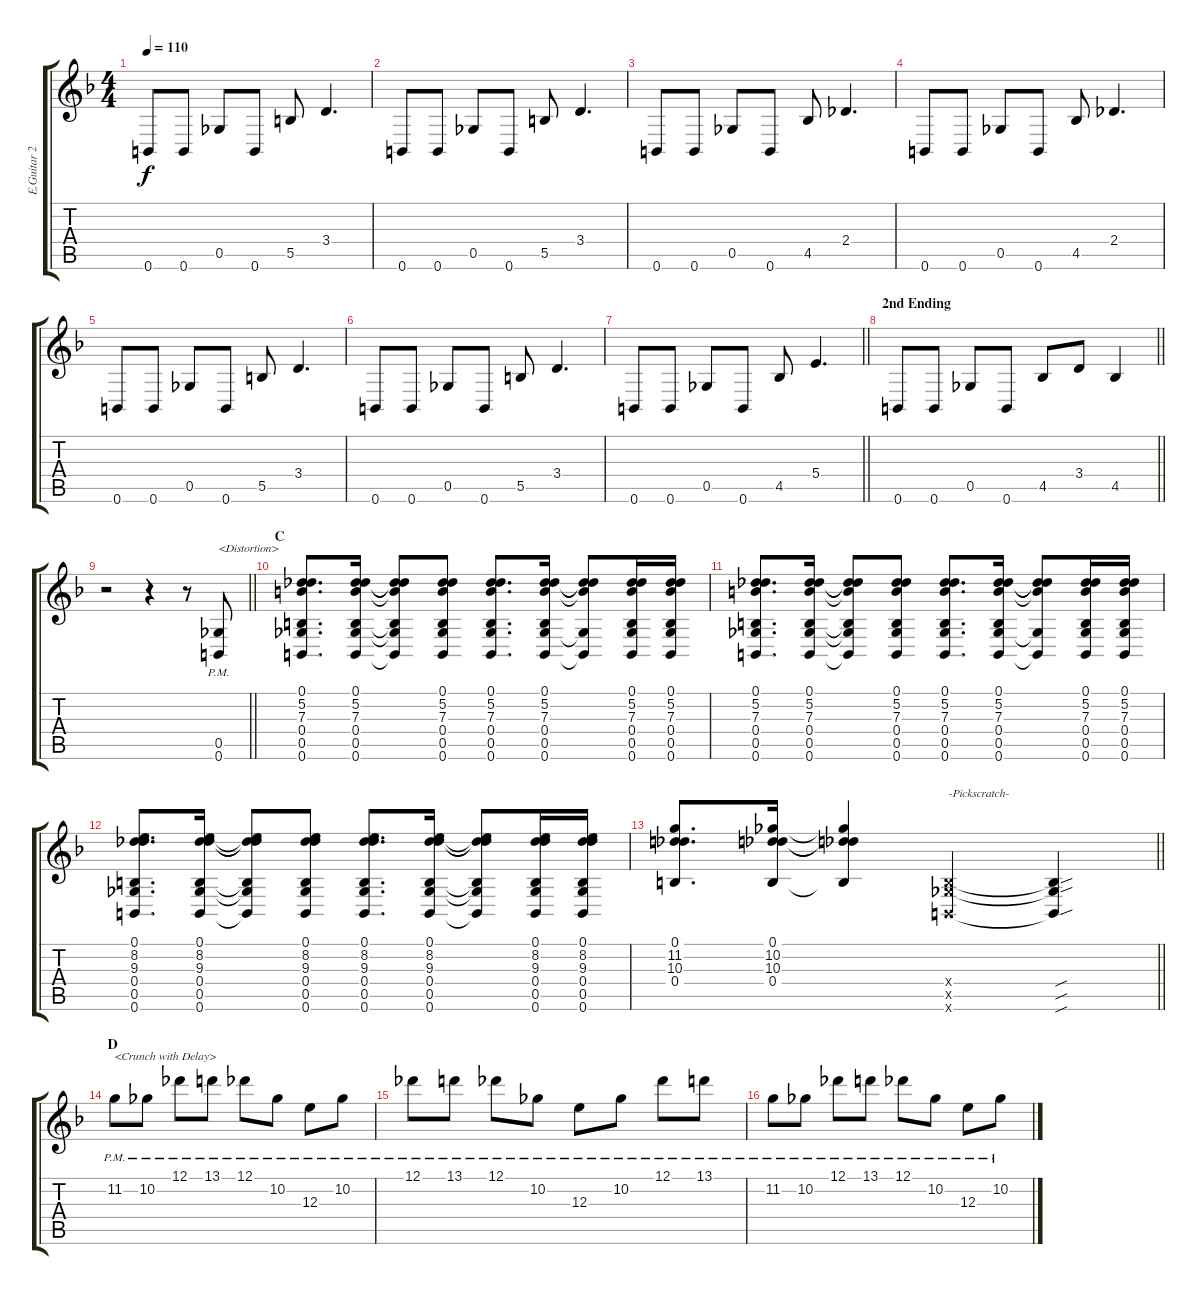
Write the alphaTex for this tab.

\track ("E.Guitar 2 Uruha" "E.Guitar 2") {instrument distortionguitar}
\staff {score tabs}
\tuning (Db4 Ab3 E3 B2 Gb2 B1) {hide}
\ts (4 4)
\tempo 110
\clef g2
\ks f
0.6.8{dy f} 0.6.8 0.5.8 0.6.8 5.5.8 3.4.4{d} |
0.6.8 0.6.8 0.5.8 0.6.8 5.5.8 3.4.4{d} |
0.6.8 0.6.8 0.5.8 0.6.8 4.5.8 2.4.4{d} |
0.6.8 0.6.8 0.5.8 0.6.8 4.5.8 2.4.4{d} |
0.6.8 0.6.8 0.5.8 0.6.8 5.5.8 3.4.4{d} |
0.6.8 0.6.8 0.5.8 0.6.8 5.5.8 3.4.4{d} |
\barLineRight lightlight
0.6.8 0.6.8 0.5.8 0.6.8 4.5.8 5.4.4{d} |
\section ("" "2nd Ending")
\barLineRight lightlight
0.6.8 0.6.8 0.5.8 0.6.8 4.5.8 3.4.8 4.5.4 |
\barLineRight lightlight
r.2 r.4 r.8 (0.5{pm} 0.6{pm}).8{txt "<Distortion>" volume 11 instrument distortionguitar} |
\section ("" "C")
(0.1 5.2 7.3 0.4 0.5 0.6).8{d} (0.1 5.2 7.3 0.4 0.5 0.6).16 (0.1{t} 5.2{t} 7.3{t} 0.4{t} 0.5{t} 0.6{t}).8 (0.1 5.2 7.3 0.4 0.5 0.6).8 (0.1 5.2 7.3 0.4 0.5 0.6).8{d} (0.1 5.2 7.3 0.4 0.5 0.6).16 (0.1{t} 5.2{t} 7.3{t} 0.5{t} 0.6{t}).8 (0.1 5.2 7.3 0.4 0.5 0.6).16 (0.1 5.2 7.3 0.4 0.5 0.6).16 |
(0.1 5.2 7.3 0.4 0.5 0.6).8{d} (0.1 5.2 7.3 0.4 0.5 0.6).16 (0.1{t} 5.2{t} 7.3{t} 0.4{t} 0.5{t} 0.6{t}).8 (0.1 5.2 7.3 0.4 0.5 0.6).8 (0.1 5.2 7.3 0.4 0.5 0.6).8{d} (0.1 5.2 7.3 0.4 0.5 0.6).16 (0.1{t} 5.2{t} 7.3{t} 0.5{t} 0.6{t}).8 (0.1 5.2 7.3 0.4 0.5 0.6).16 (0.1 5.2 7.3 0.4 0.5 0.6).16 |
(0.1 8.2 9.3 0.4 0.5 0.6).8{d} (0.1 8.2 9.3 0.4 0.5 0.6).16 (0.1{t} 8.2{t} 9.3{t} 0.4{t} 0.5{t} 0.6{t}).8 (0.1 8.2 9.3 0.4 0.5 0.6).8 (0.1 8.2 9.3 0.4 0.5 0.6).8{d} (0.1 8.2 9.3 0.4 0.5 0.6).16 (0.1{t} 8.2{t} 9.3{t} 0.4{t} 0.5{t} 0.6{t}).8 (0.1 8.2 9.3 0.4 0.5 0.6).16 (0.1 8.2 9.3 0.4 0.5 0.6).16 |
\barLineRight lightlight
(0.1 11.2 10.3 0.4).8{d} (0.1 10.2 10.3 0.4).16 (0.1{t} 10.2{t} 10.3{t} 0.4{t}).4 (0.4{x} 0.5{x} 0.6{x}).4{txt "-Pickscratch-"} (0.4{sou t} 0.5{sou t} 0.6{sou t}).4 |
\section ("" "D")
11.2{pm}.8{txt "<Crunch with Delay>" volume 13 instrument overdrivenguitar} 10.2{pm}.8 12.1{pm}.8 13.1{pm}.8 12.1{pm}.8 10.2{pm}.8 12.3{pm}.8 10.2{pm}.8 |
12.1{pm}.8 13.1{pm}.8 12.1{pm}.8 10.2{pm}.8 12.3{pm}.8 10.2{pm}.8 12.1{pm}.8 13.1{pm}.8 |
11.2{pm}.8 10.2{pm}.8 12.1{pm}.8 13.1{pm}.8 12.1{pm}.8 10.2{pm}.8 12.3{pm}.8 10.2{pm}.8
